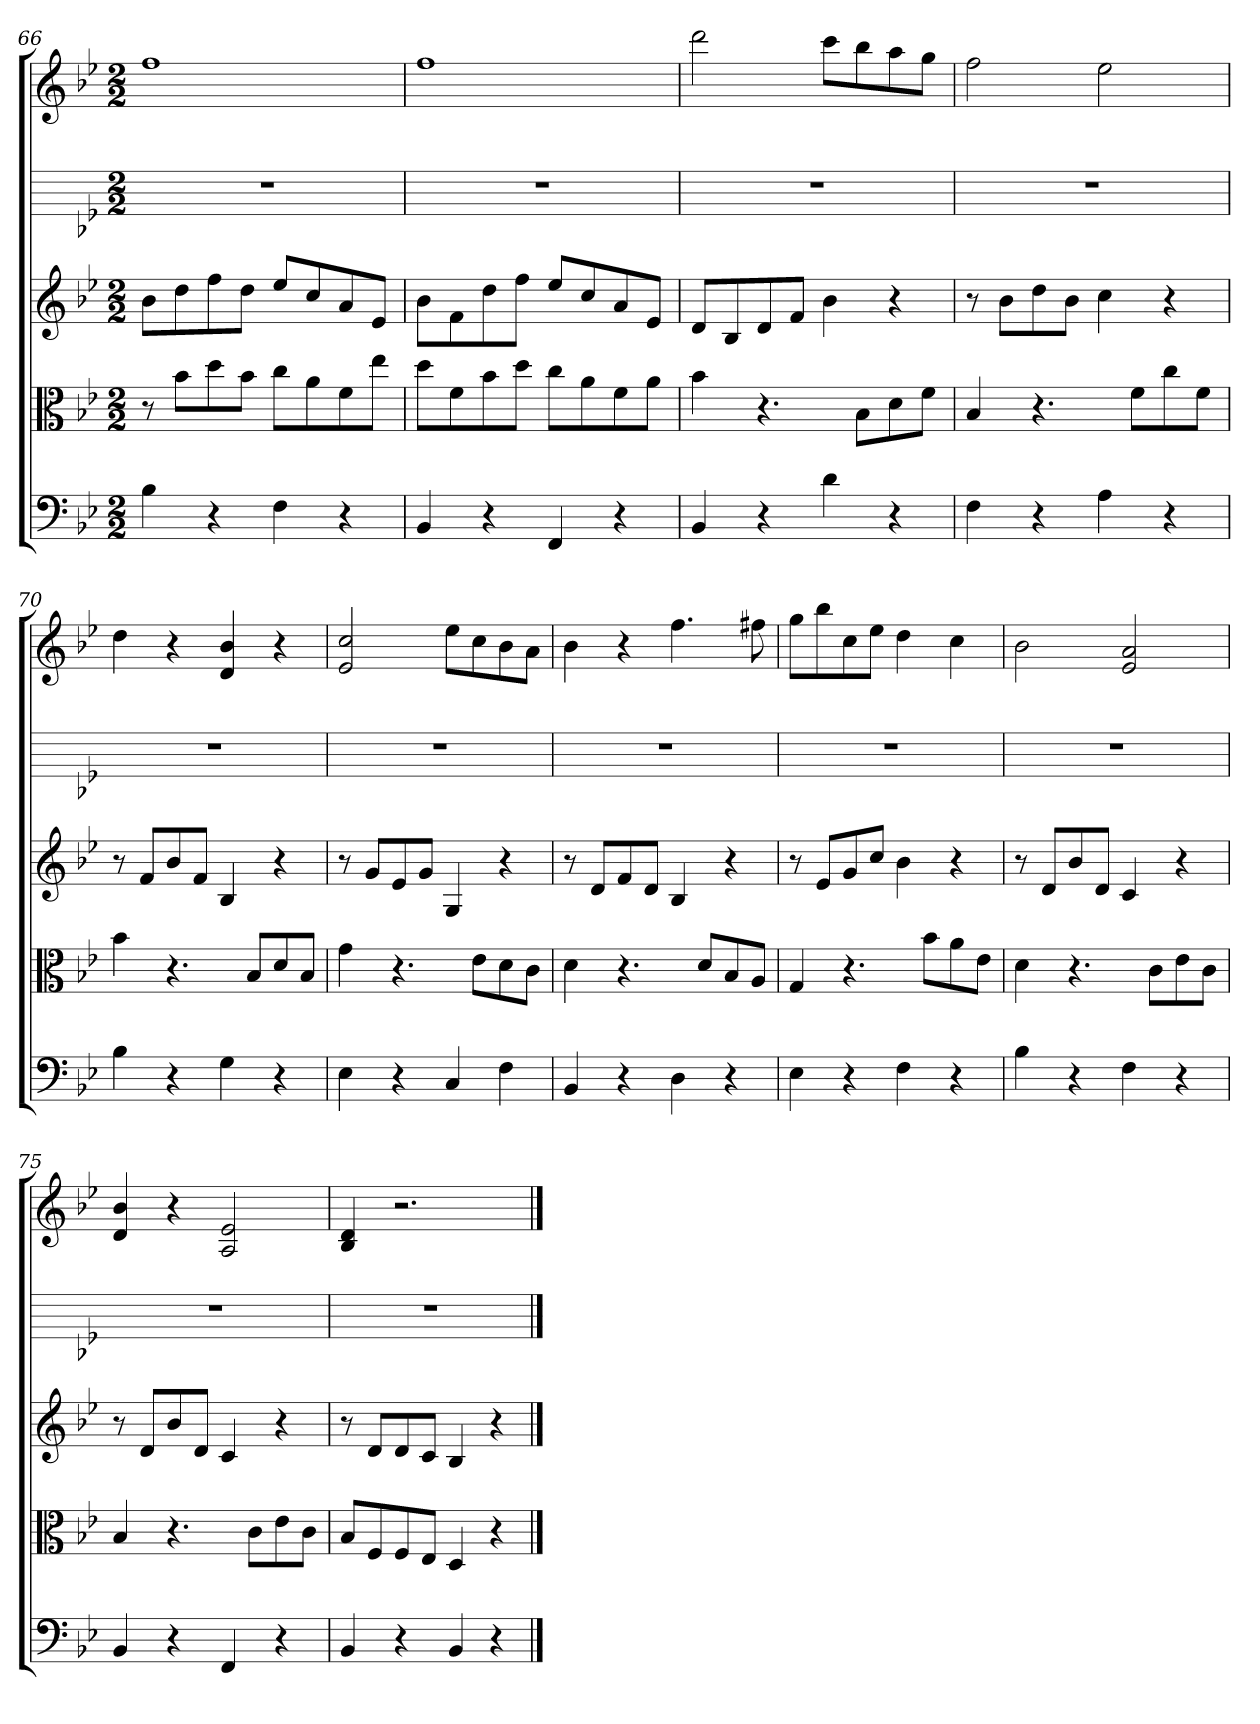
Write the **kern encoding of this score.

**kern	**kern	**kern	**kern	**kern
*part5	*part4	*part3	*part2	*part1
*staff5	*staff4	*staff3	*staff2	*staff1
*clefF4	*clefC3	*	*	*
*k[b-e-]	*k[b-e-]	*k[b-e-]	*k[b-e-]	*k[b-e-]
*B-:	*B-:	*B-:	*B-:	*B-:
*M2/2	*M2/2	*M2/2	*M2/2	*M2/2
=66	=66	=66	=66	=66
4B-	8r	8b-L	1r	1ff
.	8b-\L	8dd	.	.
4r	8dd\	8ff	.	.
.	8b-\J	8ddJ	.	.
4F	8cc\L	8ee-L	.	.
.	8a\	8cc	.	.
4r	8f\	8a	.	.
.	8ee-\J	8e-J	.	.
=67	=67	=67	=67	=67
4BB-	8dd\L	8b-L	1r	1ff
.	8f\	8f	.	.
4r	8b-\	8dd	.	.
.	8dd\J	8ffJ	.	.
4FF	8cc\L	8ee-L	.	.
.	8a\	8cc	.	.
4r	8f\	8a	.	.
.	8a\J	8e-J	.	.
=68	=68	=68	=68	=68
4BB-	4b-	8dL	1r	2ddd
.	.	8B-	.	.
4r	4.r	8d	.	.
.	.	8fJ	.	.
4d	.	4b-	.	8cccL
.	8B-\L	.	.	8bb-
4r	8d\	4r	.	8aa
.	8f\J	.	.	8ggJ
=69	=69	=69	=69	=69
4F	4B-	8r	1r	2ff
.	.	8b-L	.	.
4r	4.r	8dd	.	.
.	.	8b-J	.	.
4A	.	4cc	.	2ee-
.	8f\L	.	.	.
4r	8cc\	4r	.	.
.	8f\J	.	.	.
=70	=70	=70	=70	=70
4B-	4b-	8r	1r	4dd
.	.	8fL	.	.
4r	4.r	8b-	.	4r
.	.	8fJ	.	.
4G	.	4B-	.	4d 4b-
.	8B-/L	.	.	.
4r	8d/	4r	.	4r
.	8B-/J	.	.	.
=71	=71	=71	=71	=71
4E-	4g	8r	1r	2e- 2cc
.	.	8gL	.	.
4r	4.r	8e-	.	.
.	.	8gJ	.	.
4C	.	4G	.	8ee-L
.	8e-\L	.	.	8cc
4F	8d\	4r	.	8b-
.	8c\J	.	.	8aJ
=72	=72	=72	=72	=72
4BB-	4d	8r	1r	4b-
.	.	8dL	.	.
4r	4.r	8f	.	4r
.	.	8dJ	.	.
4D	.	4B-	.	4.ff
.	8d/L	.	.	.
4r	8B-/	4r	.	.
.	8A/J	.	.	8ff#X
=73	=73	=73	=73	=73
4E-	4G	8r	1r	8ggL
.	.	8e-L	.	8bb-
4r	4.r	8g	.	8cc
.	.	8ccJ	.	8ee-J
4F	.	4b-	.	4dd
.	8b-\L	.	.	.
4r	8a\	4r	.	4cc
.	8e-\J	.	.	.
=74	=74	=74	=74	=74
4B-	4d	8r	1r	2b-
.	.	8dL	.	.
4r	4.r	8b-	.	.
.	.	8dJ	.	.
4F	.	4c	.	2e- 2a
.	8c\L	.	.	.
4r	8e-\	4r	.	.
.	8c\J	.	.	.
=75	=75	=75	=75	=75
4BB-	4B-	8r	1r	4d 4b-
.	.	8dL	.	.
4r	4.r	8b-	.	4r
.	.	8dJ	.	.
4FF	.	4c	.	2A 2e-
.	8c\L	.	.	.
4r	8e-\	4r	.	.
.	8c\J	.	.	.
=76	=76	=76	=76	=76
4BB-	8B-/L	8r	1r	4B- 4d
.	8F/	8dL	.	.
4r	8F/	8d	.	2.r
.	8E-/J	8cJ	.	.
4BB-	4D	4B-	.	.
4r	4r	4r	.	.
==	==	==	==	==
*-	*-	*-	*-	*-
